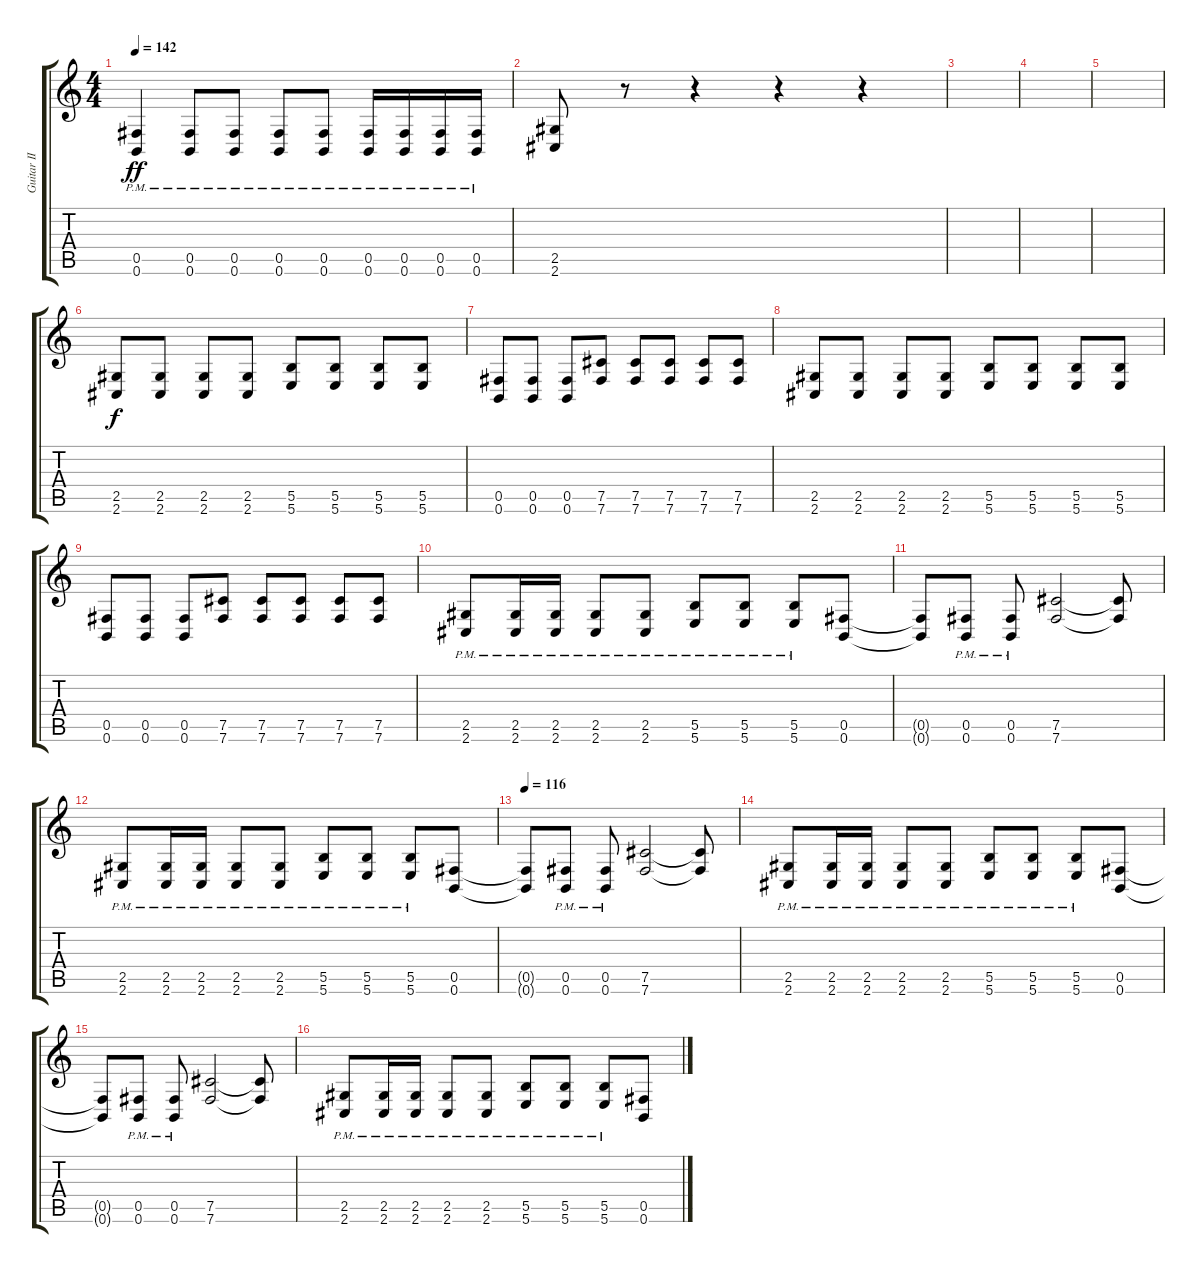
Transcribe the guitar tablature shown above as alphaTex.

\track ("Guitar II" "Guitar II") {instrument distortionguitar}
\staff {score tabs}
\tuning (Db4 Ab3 E3 B2 Gb2 B1) {hide}
\ts (4 4)
\tempo 142
\clef g2
\ks c
(0.5{pm} 0.6{pm}).4{dy ff} (0.5{pm} 0.6{pm}).8 (0.5{pm} 0.6{pm}).8 (0.5{pm} 0.6{pm}).8 (0.5{pm} 0.6{pm}).8 (0.5{pm} 0.6{pm}).16 (0.5{pm} 0.6{pm}).16 (0.5{pm} 0.6{pm}).16 (0.5{pm} 0.6{pm}).16 |
(2.5 2.6).8 r.8 r.4 r.4 r.4 |
|
|
|
(2.5 2.6).8{dy f} (2.5 2.6).8 (2.5 2.6).8 (2.5 2.6).8 (5.5 5.6).8 (5.5 5.6).8 (5.5 5.6).8 (5.5 5.6).8 |
(0.5 0.6).8 (0.5 0.6).8 (0.5 0.6).8 (7.5 7.6).8 (7.5 7.6).8 (7.5 7.6).8 (7.5 7.6).8 (7.5 7.6).8 |
(2.5 2.6).8 (2.5 2.6).8 (2.5 2.6).8 (2.5 2.6).8 (5.5 5.6).8 (5.5 5.6).8 (5.5 5.6).8 (5.5 5.6).8 |
(0.5 0.6).8 (0.5 0.6).8 (0.5 0.6).8 (7.5 7.6).8 (7.5 7.6).8 (7.5 7.6).8 (7.5 7.6).8 (7.5 7.6).8 |
(2.5{pm} 2.6{pm}).8 (2.5{pm} 2.6{pm}).16 (2.5{pm} 2.6{pm}).16 (2.5{pm} 2.6{pm}).8 (2.5{pm} 2.6{pm}).8 (5.5{pm} 5.6{pm}).8 (5.5{pm} 5.6{pm}).8 (5.5{pm} 5.6{pm}).8 (0.5 0.6).8 |
(0.5{t} 0.6{t}).8 (0.5{pm} 0.6{pm}).8 (0.5{pm} 0.6{pm}).8 (7.5 7.6).2 (7.5{t} 7.6{t}).8 |
(2.5{pm} 2.6{pm}).8 (2.5{pm} 2.6{pm}).16 (2.5{pm} 2.6{pm}).16 (2.5{pm} 2.6{pm}).8 (2.5{pm} 2.6{pm}).8 (5.5{pm} 5.6{pm}).8 (5.5{pm} 5.6{pm}).8 (5.5{pm} 5.6{pm}).8 (0.5 0.6).8 |
\tempo 116
(0.5{t} 0.6{t}).8 (0.5{pm} 0.6{pm}).8 (0.5{pm} 0.6{pm}).8 (7.5 7.6).2 (7.5{t} 7.6{t}).8 |
(2.5{pm} 2.6{pm}).8 (2.5{pm} 2.6{pm}).16 (2.5{pm} 2.6{pm}).16 (2.5{pm} 2.6{pm}).8 (2.5{pm} 2.6{pm}).8 (5.5{pm} 5.6{pm}).8 (5.5{pm} 5.6{pm}).8 (5.5{pm} 5.6{pm}).8 (0.5 0.6).8 |
(0.5{t} 0.6{t}).8 (0.5{pm} 0.6{pm}).8 (0.5{pm} 0.6{pm}).8 (7.5 7.6).2 (7.5{t} 7.6{t}).8 |
(2.5{pm} 2.6{pm}).8 (2.5{pm} 2.6{pm}).16 (2.5{pm} 2.6{pm}).16 (2.5{pm} 2.6{pm}).8 (2.5{pm} 2.6{pm}).8 (5.5{pm} 5.6{pm}).8 (5.5{pm} 5.6{pm}).8 (5.5{pm} 5.6{pm}).8 (0.5 0.6).8
